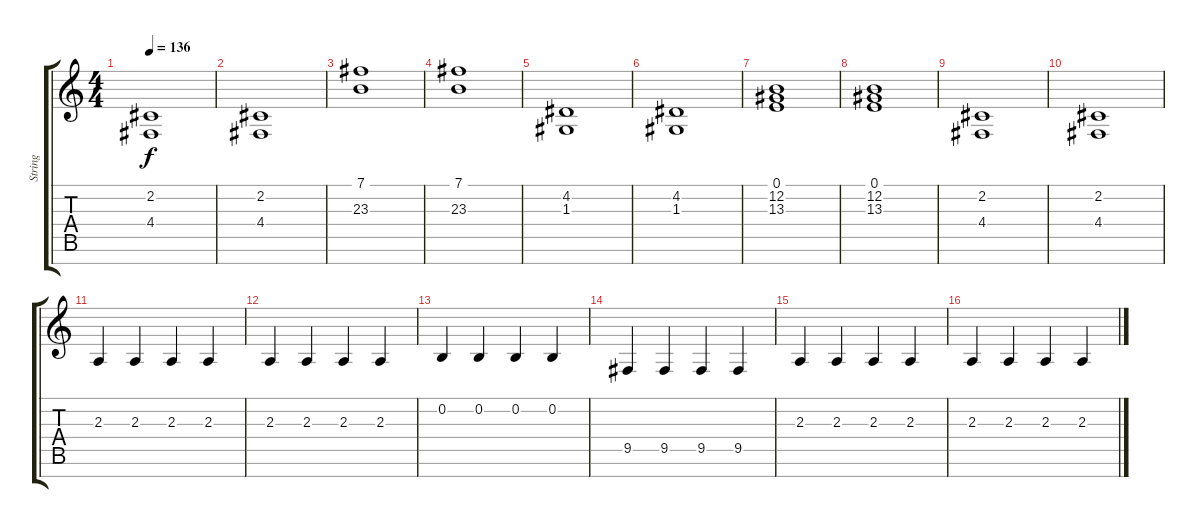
\track ("String" "String") {instrument stringensemble1}
\staff {score tabs}
\tuning (E4 B3 G3 D3 A2 E2 B1) {hide}
\ts (4 4)
\tempo 136
\clef g2
\ks c
(2.2 4.4).1{dy f} |
(2.2 4.4).1 |
(7.1 23.3).1 |
(7.1 23.3).1 |
(4.2 1.3).1 |
(4.2 1.3).1 |
(0.1 12.2 13.3).1 |
(0.1 12.2 13.3).1 |
(2.2 4.4).1 |
(2.2 4.4).1 |
2.3.4 2.3.4 2.3.4 2.3.4 |
2.3.4 2.3.4 2.3.4 2.3.4 |
0.2.4 0.2.4 0.2.4 0.2.4 |
9.5.4 9.5.4 9.5.4 9.5.4 |
2.3.4 2.3.4 2.3.4 2.3.4 |
2.3.4 2.3.4 2.3.4 2.3.4
